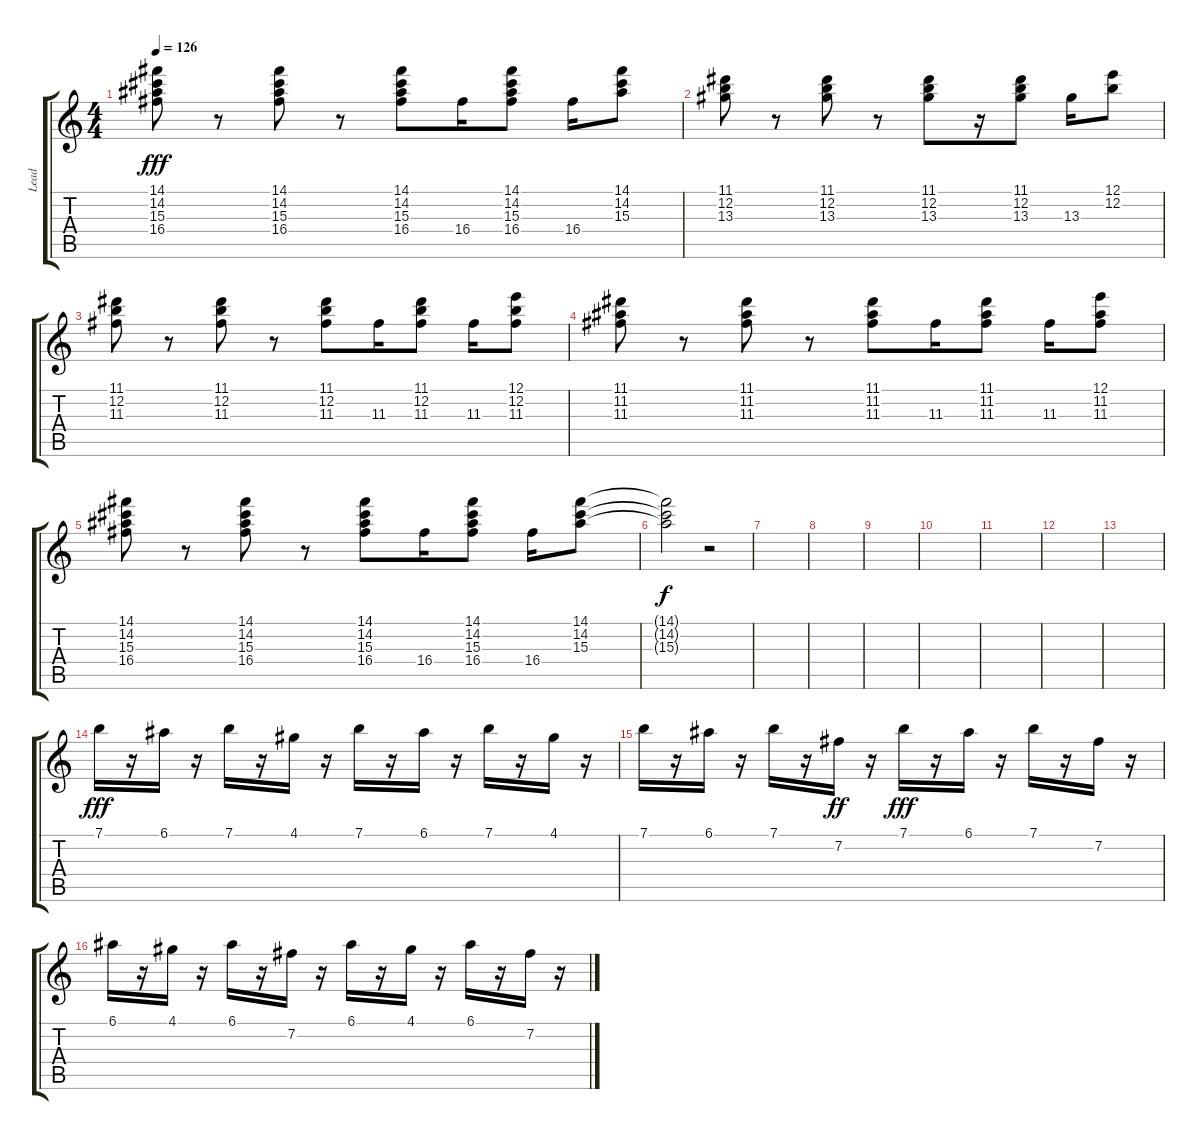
\track ("Lead" "Lead") {instrument distortionguitar}
\staff {score tabs}
\tuning (E4 B3 G3 D3 A2 E2) {hide}
\ts (4 4)
\tempo 126
\clef g2
\ks c
(14.1 14.2 15.3 16.4).8{dy fff} r.8 (14.1 14.2 15.3 16.4).8 r.8 (14.1 14.2 15.3 16.4).8 16.4.16 (14.1 14.2 15.3 16.4).8 16.4.16 (14.1 14.2 15.3).8 |
(11.1 12.2 13.3).8 r.8 (11.1 12.2 13.3).8 r.8 (11.1 12.2 13.3).8 r.16 (11.1 12.2 13.3).8 13.3.16 (12.1 12.2).8 |
(11.1 12.2 11.3).8 r.8 (11.1 12.2 11.3).8 r.8 (11.1 12.2 11.3).8 11.3.16 (11.1 12.2 11.3).8 11.3.16 (12.1 12.2 11.3).8 |
(11.1 11.2 11.3).8 r.8 (11.1 11.2 11.3).8 r.8 (11.1 11.2 11.3).8 11.3.16 (11.1 11.2 11.3).8 11.3.16 (12.1 11.2 11.3).8 |
(14.1 14.2 15.3 16.4).8 r.8 (14.1 14.2 15.3 16.4).8 r.8 (14.1 14.2 15.3 16.4).8 16.4.16 (14.1 14.2 15.3 16.4).8 16.4.16 (14.1 14.2 15.3).8 |
(14.1{t} 14.2{t} 15.3{t}).2{dy f} r.2 |
|
|
|
|
|
|
|
7.1.16{dy fff} r.16 6.1.16 r.16 7.1.16 r.16 4.1.16 r.16 7.1.16 r.16 6.1.16 r.16 7.1.16 r.16 4.1.16 r.16 |
7.1.16 r.16 6.1.16 r.16 7.1.16 r.16 7.2.16{dy ff} r.16 7.1.16{dy fff} r.16 6.1.16 r.16 7.1.16 r.16 7.2.16 r.16 |
6.1.16 r.16 4.1.16 r.16 6.1.16 r.16 7.2.16 r.16 6.1.16 r.16 4.1.16 r.16 6.1.16 r.16 7.2.16 r.16
